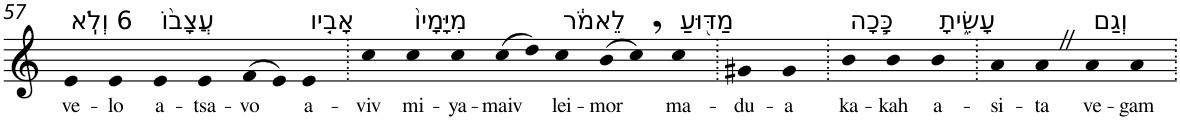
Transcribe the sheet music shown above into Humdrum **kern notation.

**kern	**text
*part1	*part1
*staff1	*staff1
*I"Piano	*
*I'Pno	*
!!LO:PB:g=z
*clefG2	*
*k[]	*
=57	=57
!LO:TX:a:t=6 וְלֹֽא	!
!	!LO:LY:b
4e	ve-
!	!LO:LY:b
4e	-lo
!LO:TX:a:t=עֲצָב֨וֹ	!
!	!LO:LY:b
4e	a-
!	!LO:LY:b
4e	-tsa-
!	!LO:LY:b
(>8f	-vo
8e)	.
!LO:TX:a:t=אָבִ֤יו	!
!	!LO:LY:b
4e	a-
=58.	=58.
!	!LO:LY:b
4cc	-viv
!LO:TX:a:t=מִיָּמָיו֙	!
!	!LO:LY:b
4cc	mi-
!	!LO:LY:b
4cc	-ya-
!	!LO:LY:b
(>8cc	-maiv
8dd)	.
!LO:TX:a:t=לֵאמֹ֔ר	!
!	!LO:LY:b
4cc	lei-
!	!LO:LY:b
(>8b	-mor
8cc,)	.
!LO:TX:a:t=מַדּ֖וּעַ	!
!	!LO:LY:b
4cc	ma-
=59.	=59.
!	!LO:LY:b
4g#X	-du-
!	!LO:LY:b
4g#	-a
=60.	=60.
!LO:TX:a:t=כָּ֣כָה	!
!	!LO:LY:b
4b	ka-
!	!LO:LY:b
4b	-kah
!LO:TX:a:t=עָשִׂ֑יתָ	!
!	!LO:LY:b
4b	a-
=61.	=61.
!	!LO:LY:b
4a	-si-
!	!LO:LY:b
4aZ	-ta
!LO:TX:a:t=וְגַם	!
!	!LO:LY:b
4a	ve-
!	!LO:LY:b
4a	-gam
=.	=.
*-	*-
